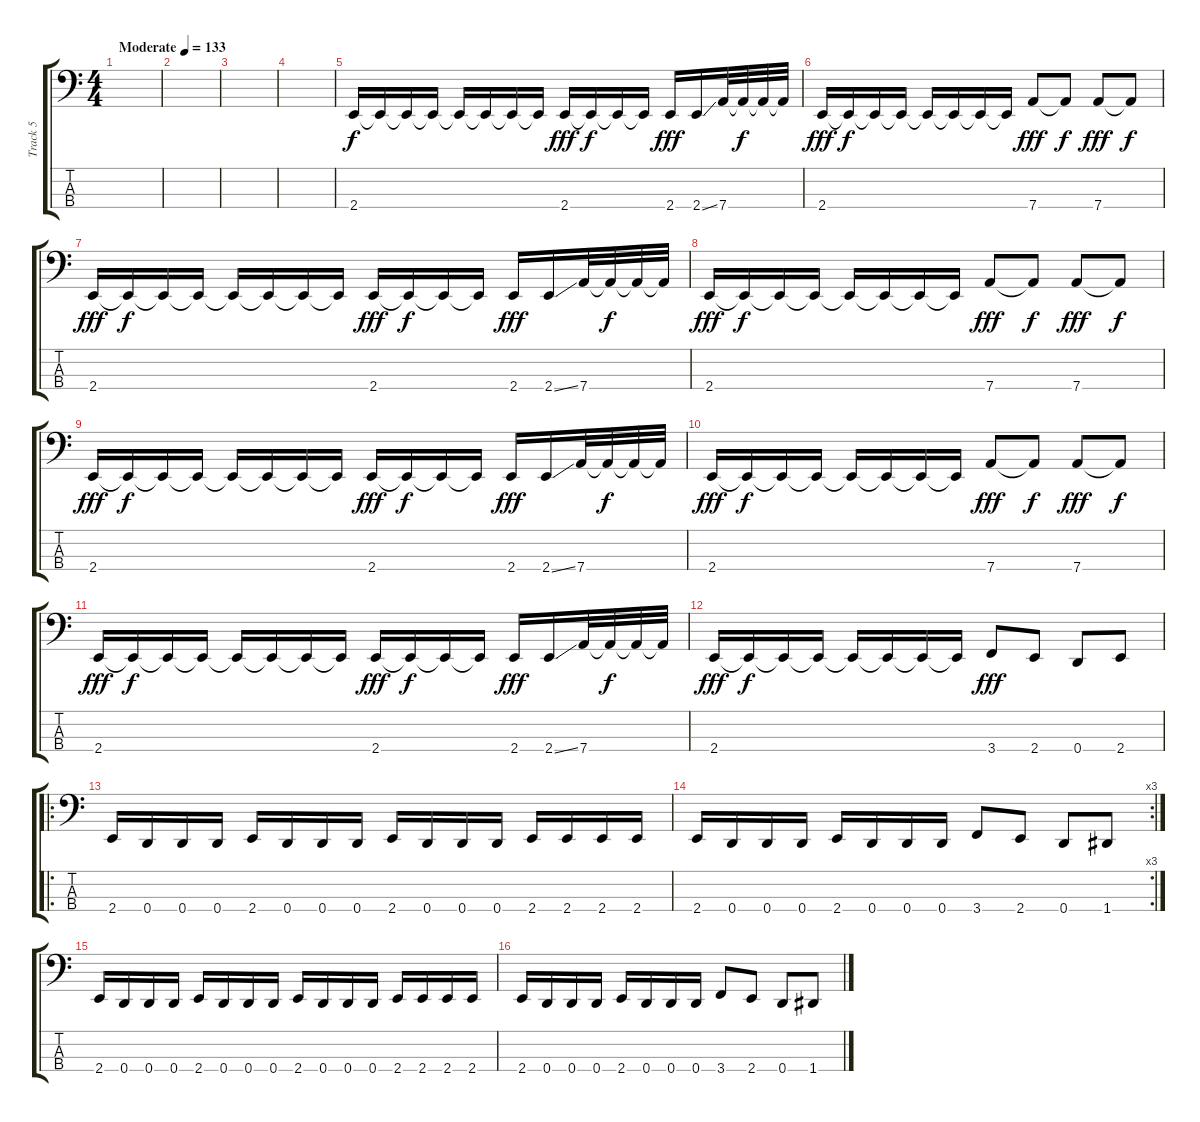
\track ("Track 5" "Track 5") {instrument electricbasspick}
\staff {score tabs}
\tuning (F2 C2 G1 D1) {hide}
\ts (4 4)
\tempo (133 "Moderate")
\clef f4
\ks c
|
|
|
|
2.4.16 2.4{t}.16{dy f} 2.4{t}.16 2.4{t}.16 2.4{t}.16 2.4{t}.16 2.4{t}.16 2.4{t}.16 2.4.16{dy fff} 2.4{t}.16{dy f} 2.4{t}.16 2.4{t}.16 2.4.16{dy fff} 2.4{ss}.16 7.4.32 7.4{t}.32{dy f} 7.4{t}.32 7.4{t}.32 |
2.4.16{dy fff} 2.4{t}.16{dy f} 2.4{t}.16 2.4{t}.16 2.4{t}.16 2.4{t}.16 2.4{t}.16 2.4{t}.16 7.4.8{dy fff} 7.4{t}.8{dy f} 7.4.8{dy fff} 7.4{t}.8{dy f} |
2.4.16{dy fff} 2.4{t}.16{dy f} 2.4{t}.16 2.4{t}.16 2.4{t}.16 2.4{t}.16 2.4{t}.16 2.4{t}.16 2.4.16{dy fff} 2.4{t}.16{dy f} 2.4{t}.16 2.4{t}.16 2.4.16{dy fff} 2.4{ss}.16 7.4.32 7.4{t}.32{dy f} 7.4{t}.32 7.4{t}.32 |
2.4.16{dy fff} 2.4{t}.16{dy f} 2.4{t}.16 2.4{t}.16 2.4{t}.16 2.4{t}.16 2.4{t}.16 2.4{t}.16 7.4.8{dy fff} 7.4{t}.8{dy f} 7.4.8{dy fff} 7.4{t}.8{dy f} |
2.4.16{dy fff} 2.4{t}.16{dy f} 2.4{t}.16 2.4{t}.16 2.4{t}.16 2.4{t}.16 2.4{t}.16 2.4{t}.16 2.4.16{dy fff} 2.4{t}.16{dy f} 2.4{t}.16 2.4{t}.16 2.4.16{dy fff} 2.4{ss}.16 7.4.32 7.4{t}.32{dy f} 7.4{t}.32 7.4{t}.32 |
2.4.16{dy fff} 2.4{t}.16{dy f} 2.4{t}.16 2.4{t}.16 2.4{t}.16 2.4{t}.16 2.4{t}.16 2.4{t}.16 7.4.8{dy fff} 7.4{t}.8{dy f} 7.4.8{dy fff} 7.4{t}.8{dy f} |
2.4.16{dy fff} 2.4{t}.16{dy f} 2.4{t}.16 2.4{t}.16 2.4{t}.16 2.4{t}.16 2.4{t}.16 2.4{t}.16 2.4.16{dy fff} 2.4{t}.16{dy f} 2.4{t}.16 2.4{t}.16 2.4.16{dy fff} 2.4{ss}.16 7.4.32 7.4{t}.32{dy f} 7.4{t}.32 7.4{t}.32 |
2.4.16{dy fff} 2.4{t}.16{dy f} 2.4{t}.16 2.4{t}.16 2.4{t}.16 2.4{t}.16 2.4{t}.16 2.4{t}.16 3.4.8{dy fff} 2.4.8 0.4.8 2.4.8 |
\ro
2.4.16 0.4.16 0.4.16 0.4.16 2.4.16 0.4.16 0.4.16 0.4.16 2.4.16 0.4.16 0.4.16 0.4.16 2.4.16 2.4.16 2.4.16 2.4.16 |
\rc 3
2.4.16 0.4.16 0.4.16 0.4.16 2.4.16 0.4.16 0.4.16 0.4.16 3.4.8 2.4.8 0.4.8 1.4.8 |
2.4.16 0.4.16 0.4.16 0.4.16 2.4.16 0.4.16 0.4.16 0.4.16 2.4.16 0.4.16 0.4.16 0.4.16 2.4.16 2.4.16 2.4.16 2.4.16 |
2.4.16 0.4.16 0.4.16 0.4.16 2.4.16 0.4.16 0.4.16 0.4.16 3.4.8 2.4.8 0.4.8 1.4.8
